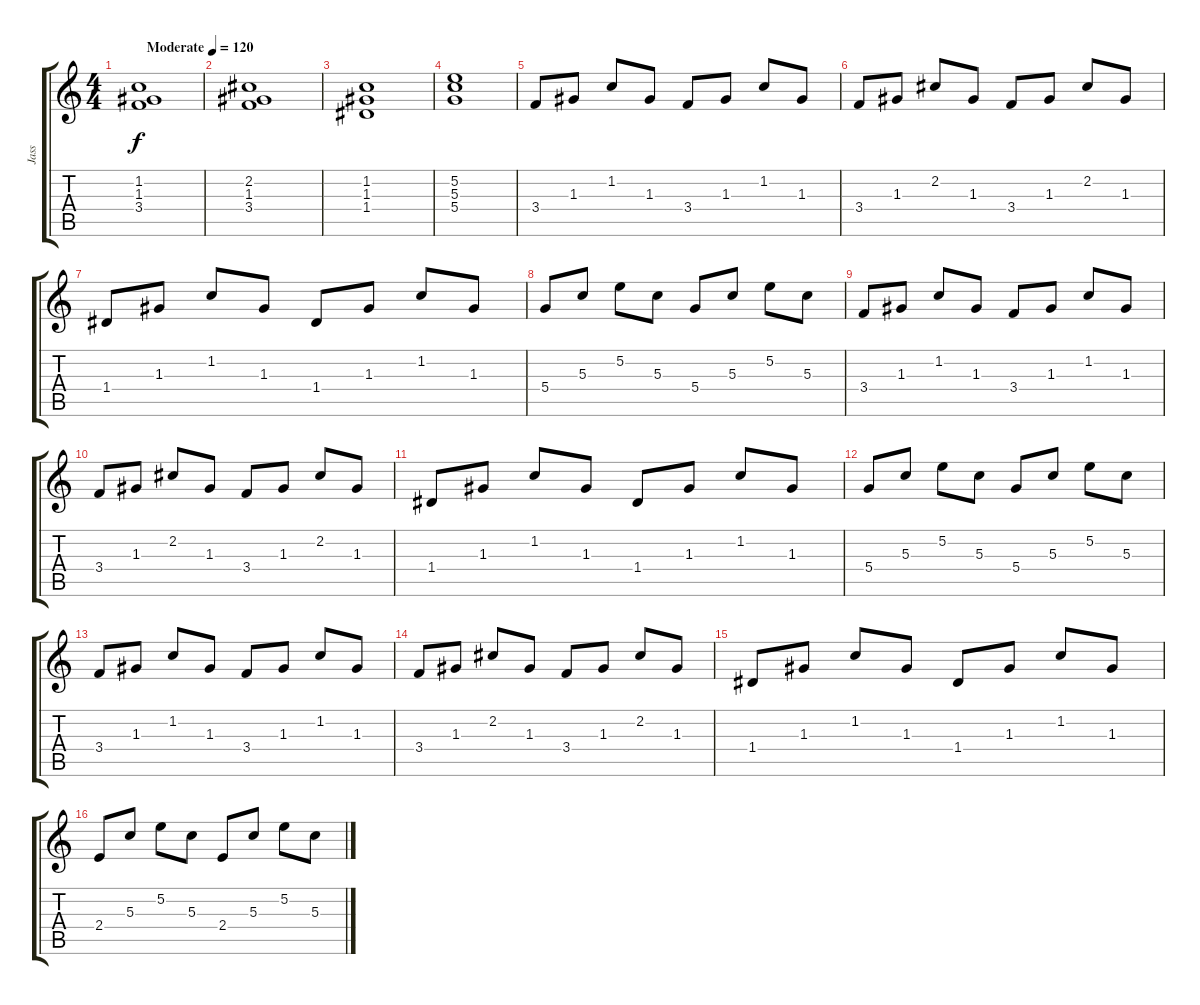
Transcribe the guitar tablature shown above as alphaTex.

\track ("Jass" "Jass") {instrument electricguitarjazz}
\staff {score tabs}
\tuning (E4 B3 G3 D3 A2 E2) {hide}
\ts (4 4)
\tempo (120 "Moderate")
\clef g2
\ks c
(1.2 1.3 3.4).1{dy f instrument electricguitarjazz} |
(2.2 1.3 3.4).1 |
(1.2 1.3 1.4).1 |
(5.2 5.3 5.4).1 |
3.4.8 1.3.8 1.2.8 1.3.8 3.4.8 1.3.8 1.2.8 1.3.8 |
3.4.8 1.3.8 2.2.8 1.3.8 3.4.8 1.3.8 2.2.8 1.3.8 |
1.4.8 1.3.8 1.2.8 1.3.8 1.4.8 1.3.8 1.2.8 1.3.8 |
5.4.8 5.3.8 5.2.8 5.3.8 5.4.8 5.3.8 5.2.8 5.3.8 |
3.4.8 1.3.8 1.2.8 1.3.8 3.4.8 1.3.8 1.2.8 1.3.8 |
3.4.8 1.3.8 2.2.8 1.3.8 3.4.8 1.3.8 2.2.8 1.3.8 |
1.4.8 1.3.8 1.2.8 1.3.8 1.4.8 1.3.8 1.2.8 1.3.8 |
5.4.8 5.3.8 5.2.8 5.3.8 5.4.8 5.3.8 5.2.8 5.3.8 |
3.4.8 1.3.8 1.2.8 1.3.8 3.4.8 1.3.8 1.2.8 1.3.8 |
3.4.8 1.3.8 2.2.8 1.3.8 3.4.8 1.3.8 2.2.8 1.3.8 |
1.4.8 1.3.8 1.2.8 1.3.8 1.4.8 1.3.8 1.2.8 1.3.8 |
2.4.8 5.3.8 5.2.8 5.3.8 2.4.8 5.3.8 5.2.8 5.3.8
